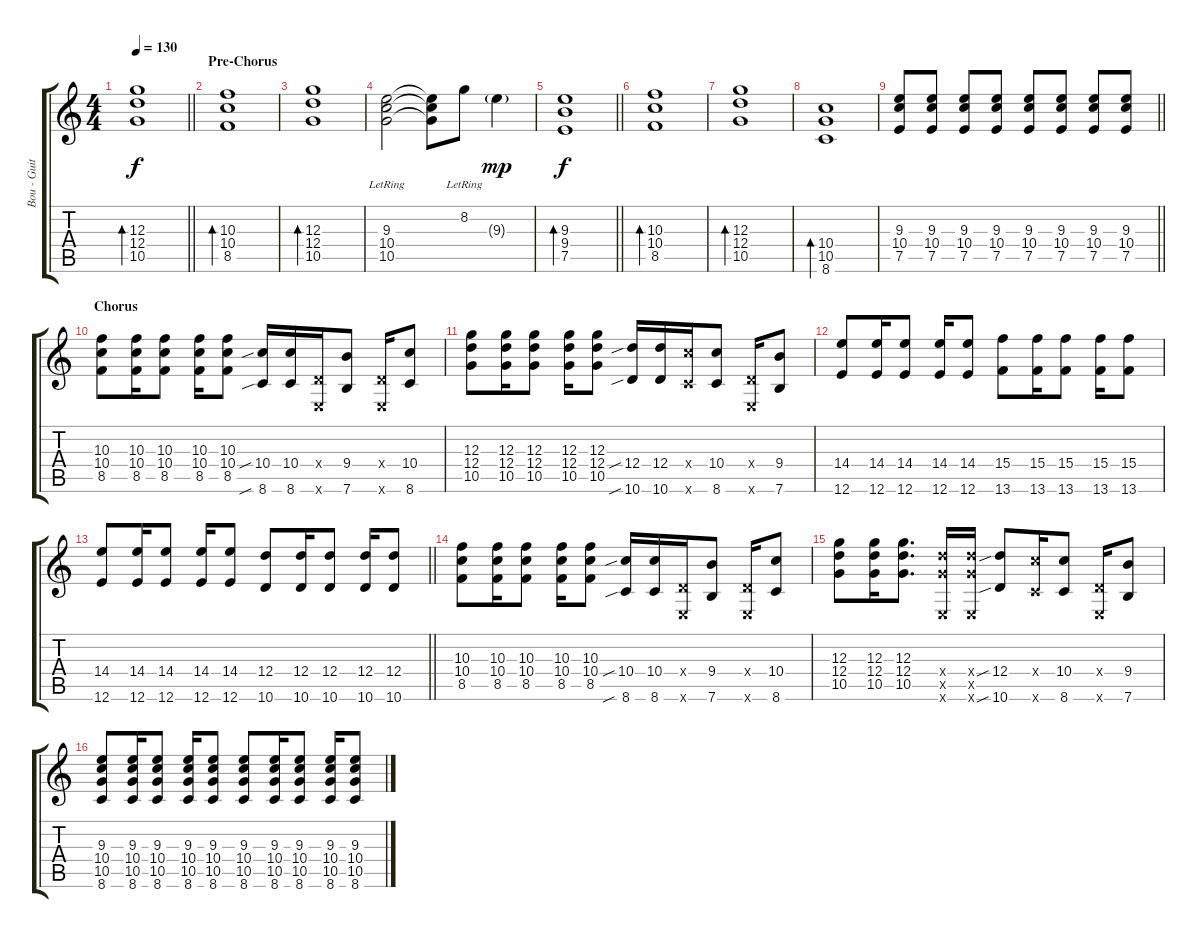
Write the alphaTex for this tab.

\track ("Bou - Guitar 2" "Bou - Guit") {instrument overdrivenguitar}
\staff {score tabs}
\tuning (E4 B3 G3 D3 A2 E2) {hide}
\ts (4 4)
\tempo 130
\clef g2
\barLineRight lightlight
\ks c
(12.3 12.4 10.5).1{bd 240 dy f} |
\section ("" "Pre-Chorus")
(10.3 10.4 8.5).1{bd 240} |
(12.3 12.4 10.5).1{bd 240} |
(9.3{lr} 10.4{lr} 10.5{lr}).2 (9.3{t} 10.4{t} 10.5{t}).8 8.2{lr}.8 9.3{g}.4{dy mp} |
\barLineRight lightlight
(9.3 9.4 7.5).1{bd 240 dy f} |
(10.3 10.4 8.5).1{bd 240} |
(12.3 12.4 10.5).1{bd 240} |
(10.4 10.5 8.6).1{bd 240} |
\barLineRight lightlight
(9.3 10.4 7.5).8 (9.3 10.4 7.5).8 (9.3 10.4 7.5).8 (9.3 10.4 7.5).8 (9.3 10.4 7.5).8 (9.3 10.4 7.5).8 (9.3 10.4 7.5).8 (9.3 10.4 7.5).8 |
\section ("" "Chorus")
(10.3 10.4 8.5).8 (10.3 10.4 8.5).16 (10.3 10.4 8.5).8 (10.3 10.4 8.5).16 (10.3 10.4 8.5).8 (10.4{sib} 8.6{sib}).16 (10.4 8.6).16 (0.4{x} 0.6{x}).16 (9.4 7.6).8 (0.4{x} 0.6{x}).16 (10.4 8.6).8 |
(12.3 12.4 10.5).8 (12.3 12.4 10.5).16 (12.3 12.4 10.5).8 (12.3 12.4 10.5).16 (12.3 12.4 10.5).8 (12.4{sib} 10.6{sib}).16 (12.4 10.6).16 (10.4{x} 8.6{x}).16 (10.4 8.6).8 (0.4{x} 0.6{x}).16 (9.4 7.6).8 |
(14.4 12.6).8 (14.4 12.6).16 (14.4 12.6).8 (14.4 12.6).16 (14.4 12.6).8 (15.4 13.6).8 (15.4 13.6).16 (15.4 13.6).8 (15.4 13.6).16 (15.4 13.6).8 |
\barLineRight lightlight
(14.4 12.6).8 (14.4 12.6).16 (14.4 12.6).8 (14.4 12.6).16 (14.4 12.6).8 (12.4 10.6).8 (12.4 10.6).16 (12.4 10.6).8 (12.4 10.6).16 (12.4 10.6).8 |
(10.3 10.4 8.5).8 (10.3 10.4 8.5).16 (10.3 10.4 8.5).8 (10.3 10.4 8.5).16 (10.3 10.4 8.5).8 (10.4{sib} 8.6{sib}).16 (10.4 8.6).16 (0.4{x} 0.6{x}).16 (9.4 7.6).8 (0.4{x} 0.6{x}).16 (10.4 8.6).8 |
(12.3 12.4 10.5).8 (12.3 12.4 10.5).16 (12.3 12.4 10.5).8{d} (12.4{x} 10.5{x} 0.6{x}).16 (12.4{x} 10.5{x} 0.6{x}).16 (12.4{sib} 10.6{sib}).8 (10.4{x} 8.6{x}).16 (10.4 8.6).8 (0.4{x} 0.6{x}).16 (9.4 7.6).8 |
(9.3 10.4 10.5 8.6).8 (9.3 10.4 10.5 8.6).16 (9.3 10.4 10.5 8.6).8 (9.3 10.4 10.5 8.6).16 (9.3 10.4 10.5 8.6).8 (9.3 10.4 10.5 8.6).8 (9.3 10.4 10.5 8.6).16 (9.3 10.4 10.5 8.6).8 (9.3 10.4 10.5 8.6).16 (9.3 10.4 10.5 8.6).8
